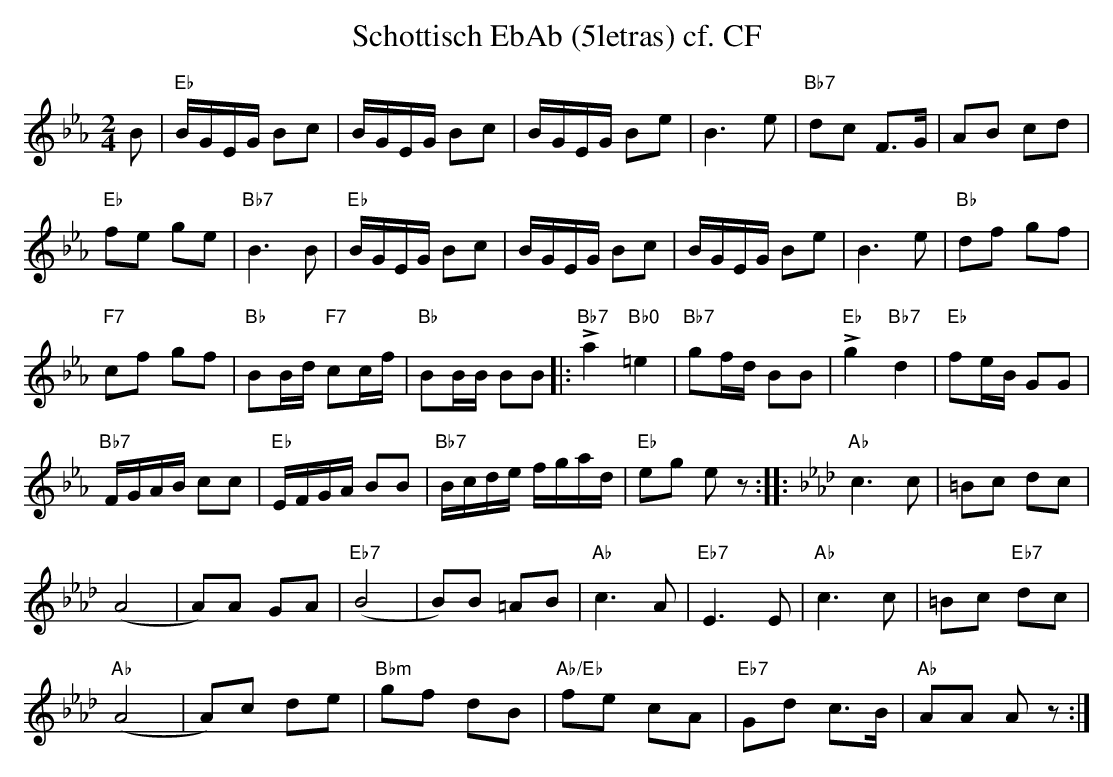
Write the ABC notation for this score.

X:1
T:Schottisch EbAb (5letras) cf. CF
M:2/4
L:1/16
K:Ebmaj%%MIDI gchordon
B2 | "Eb"BGEG B2c2 | BGEG B2c2 | BGEG B2e2 | B6e2 | "Bb7"d2c2 F3G | A2B2 c2d2 |
"Eb"f2e2 g2e2 | "Bb7"B6B2 | "Eb"BGEG B2c2 | BGEG B2c2 | BGEG B2e2 | B6e2 | "Bb"d2f2 g2f2 |
"F7"c2f2 g2f2 | "Bb"B2Bd "F7"c2cf | "Bb"B2BB B2B2 |: "Bb7"!>!a4"Bb0"=e4 | "Bb7"g2fd B2B2 | "Eb"!>!g4"Bb7"d4 | "Eb"f2eB G2G2 |
"Bb7"FGAB c2c2 | "Eb"EFGA B2B2 | "Bb7"Bcde fgad | "Eb"e2g2 e2z2 :: [K:Abmaj] "Ab"c6c2 | =B2c2 d2c2 |
(A8 | A2)A2 G2A2 | "Eb7"(B8 | B2)B2 =A2B2 | "Ab"c6A2 | "Eb7"E6E2 | "Ab"c6c2 | =B2c2 "Eb7"d2c2 |
"Ab"(A8 | A2)c2 d2e2 | "Bbm"g2f2 d2B2 | "Ab/Eb"f2e2 c2A2 | "Eb7"G2d2 c3B | "Ab"A2A2 A2z2 :|
